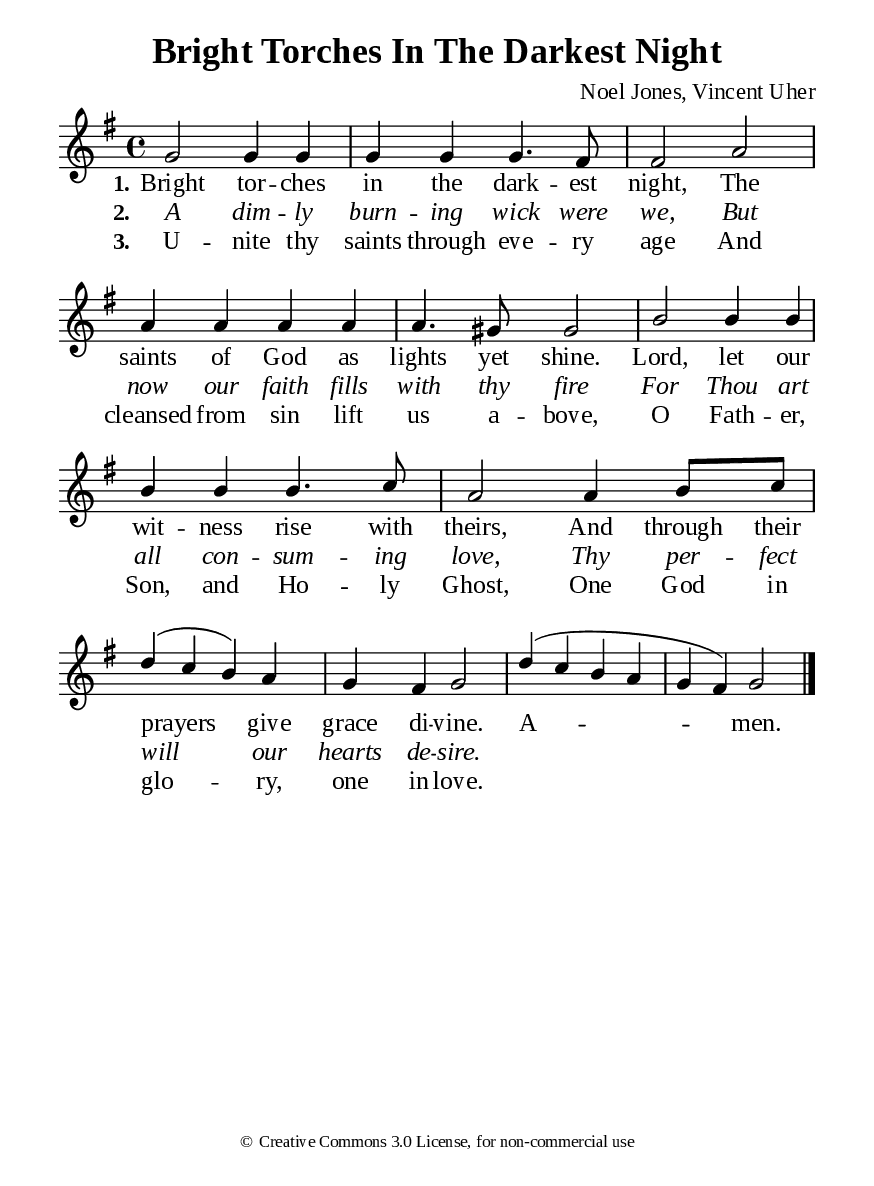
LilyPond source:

\version "2.18.2"

\header {
  title = "Bright Torches In The Darkest Night"
  composer = "Noel Jones, Vincent Uher"
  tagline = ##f
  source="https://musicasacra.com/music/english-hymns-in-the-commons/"
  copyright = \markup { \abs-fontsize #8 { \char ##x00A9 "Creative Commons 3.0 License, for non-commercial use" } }
}

global= {
  \key g \major
  \time 4/4
  \override Score.BarNumber.break-visibility = ##(#f #f #f)
  \override Lyrics.LyricSpace.minimum-distance = #3.0
}

\paper {
  #(set-paper-size "a5")
  top-margin = 10\mm
  bottom-margin = 10\mm
  left-margin = 10\mm
  right-margin = 10\mm
  indent = #0
  #(define fonts
	 (make-pango-font-tree "Liberation Serif"
	 		       "Liberation Serif"
			       "Liberation Serif"
			       (/ 20 20)))
  system-system-spacing = #'((basic-distance . 3) (padding . 3))
}

printItalic = \with {
  \override LyricText.font-shape = #'italic
}

% Verse music
musicVerseSoprano = \relative c'' {
  %{	01	%} g2 g4 g |
  %{	02	%} g g g4. fis8 |
  %{	03	%} fis2 a |
  %{	04	%} a4 a a a |
  %{	05	%} a4. gis8 gis2 |
  %{	06	%} b2 b4 b |
  %{	07	%} b b b4. c8 |
  %{	08	%} a2 a4 b8 c |
  %{	09	%} d4 (c b) a |
  %{	10	%} g fis g2 |
  %{	11	%} d'4 (c b a |
  %{	12	%} g fis) g2 \bar "|."
}

% Verse lyrics
verseOne = \lyricmode {
  \set stanza = #"1."
  Bright tor -- ches in the dark -- est night,
  The saints of God as lights yet shine.
  Lord, let our wit -- ness rise with theirs,
  And through their prayers give grace di -- vine.
  A -- men.
}

verseTwo = \lyricmode {
  \set stanza = #"2."
  A dim -- ly burn -- ing wick were we,
  But now our faith fills with thy fire
  For Thou art all con -- sum -- ing love,
  Thy per -- fect will our hearts de -- sire.
}

verseThree = \lyricmode {
  \set stanza = #"3."
  U -- nite thy saints through eve -- ry age
  And cleansed from sin lift us a -- bove,
  O Fath -- er, Son, and Ho -- ly Ghost,
  One God in glo -- ry, one in love.
}

% Layout
\score {
    \new ChoirStaff <<
      \new Staff <<
        \clef "treble"
        \new Voice = "sopranos" { \global \stemUp \slurUp \musicVerseSoprano }
      >>
      \new Lyrics \lyricsto sopranos \verseOne
      \new Lyrics \printItalic \lyricsto sopranos \verseTwo
      \new Lyrics \lyricsto sopranos \verseThree
    >>
}
